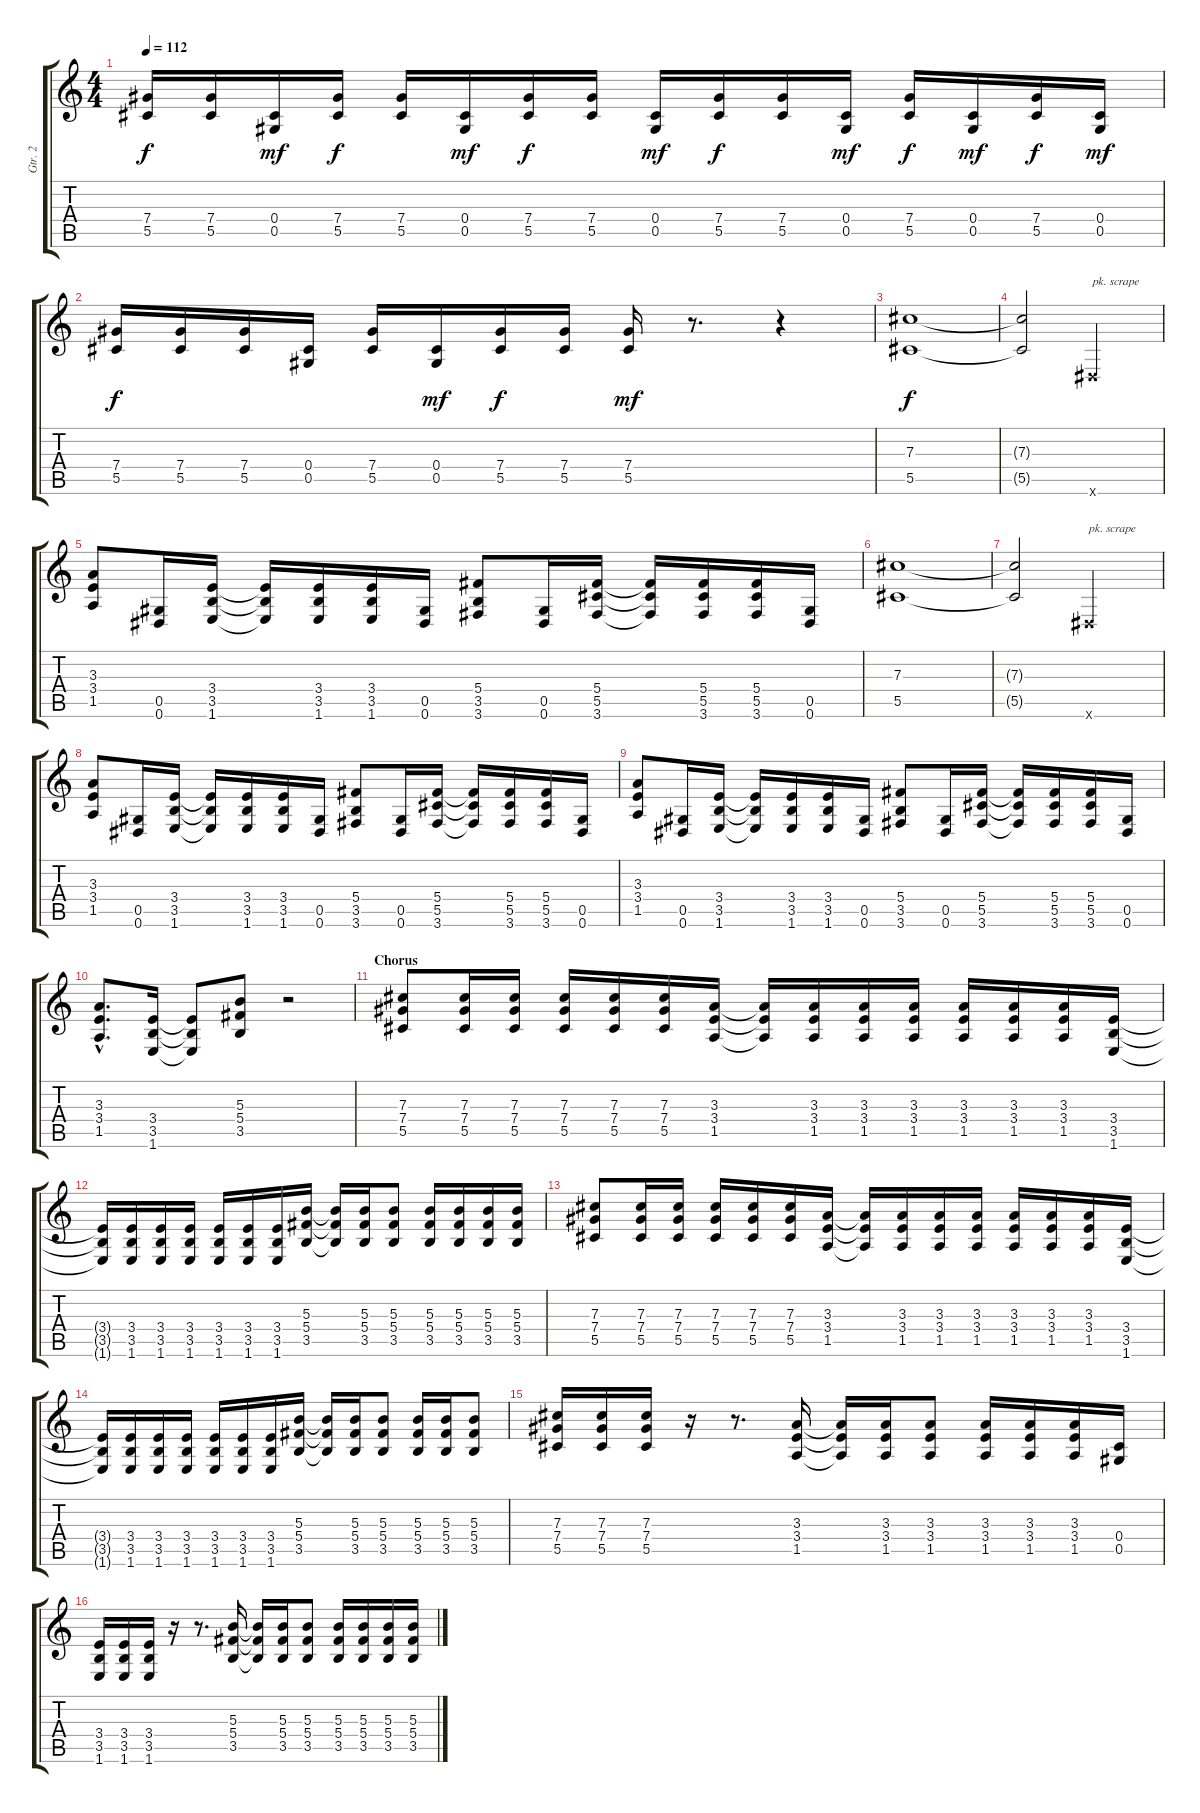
\track ("Gtr. 2" "Gtr. 2") {instrument overdrivenguitar}
\staff {score tabs}
\tuning (Eb4 Bb3 Gb3 Db3 Ab2 Eb2) {hide}
\ts (4 4)
\tempo 112
\clef g2
\ks c
(7.4 5.5).16{dy f} (7.4 5.5).16 (0.4 0.5).16{dy mf} (7.4 5.5).16{dy f} (7.4 5.5).16 (0.4 0.5).16{dy mf} (7.4 5.5).16{dy f} (7.4 5.5).16 (0.4 0.5).16{dy mf} (7.4 5.5).16{dy f} (7.4 5.5).16 (0.4 0.5).16{dy mf} (7.4 5.5).16{dy f} (0.4 0.5).16{dy mf} (7.4 5.5).16{dy f} (0.4 0.5).16{dy mf} |
(7.4 5.5).16{dy f} (7.4 5.5).16 (7.4 5.5).16 (0.4 0.5).16 (7.4 5.5).16 (0.4 0.5).16{dy mf} (7.4 5.5).16{dy f} (7.4 5.5).16 (7.4 5.5).16{dy mf} r.8{d} r.4 |
(7.3 5.5).1{dy f volume 4} |
(7.3{t} 5.5{t}).2 0.6{x}.2{txt "pk. scrape" volume 13} |
(3.3 3.4 1.5).8 (0.5 0.6).16 (3.4 3.5 1.6).16 (3.4{t} 3.5{t} 1.6{t}).16 (3.4 3.5 1.6).16 (3.4 3.5 1.6).16 (0.5 0.6).16 (5.4 3.5 3.6).8 (0.5 0.6).16 (5.4 5.5 3.6).16 (5.4{t} 5.5{t} 3.6{t}).16 (5.4 5.5 3.6).16 (5.4 5.5 3.6).16 (0.5 0.6).16 |
(7.3 5.5).1{volume 4} |
(7.3{t} 5.5{t}).2 0.6{x}.2{txt "pk. scrape" volume 13} |
(3.3 3.4 1.5).8 (0.5 0.6).16 (3.4 3.5 1.6).16 (3.4{t} 3.5{t} 1.6{t}).16 (3.4 3.5 1.6).16 (3.4 3.5 1.6).16 (0.5 0.6).16 (5.4 3.5 3.6).8 (0.5 0.6).16 (5.4 5.5 3.6).16 (5.4{t} 5.5{t} 3.6{t}).16 (5.4 5.5 3.6).16 (5.4 5.5 3.6).16 (0.5 0.6).16 |
(3.3 3.4 1.5).8 (0.5 0.6).16 (3.4 3.5 1.6).16 (3.4{t} 3.5{t} 1.6{t}).16 (3.4 3.5 1.6).16 (3.4 3.5 1.6).16 (0.5 0.6).16 (5.4 3.5 3.6).8 (0.5 0.6).16 (5.4 5.5 3.6).16 (5.4{t} 5.5{t} 3.6{t}).16 (5.4 5.5 3.6).16 (5.4 5.5 3.6).16 (0.5 0.6).16 |
(3.3{hac} 3.4{hac} 1.5{hac}).8{d} (3.4 3.5 1.6).16 (3.4{t} 3.5{t} 1.6{t}).8 (5.3 5.4 3.5).8 r.2 |
\section ("" "Chorus")
(7.3 7.4 5.5).8 (7.3 7.4 5.5).16 (7.3 7.4 5.5).16 (7.3 7.4 5.5).16 (7.3 7.4 5.5).16 (7.3 7.4 5.5).16 (3.3 3.4 1.5).16 (3.3{t} 3.4{t} 1.5{t}).16 (3.3 3.4 1.5).16 (3.3 3.4 1.5).16 (3.3 3.4 1.5).16 (3.3 3.4 1.5).16 (3.3 3.4 1.5).16 (3.3 3.4 1.5).16 (3.4 3.5 1.6).16 |
(3.4{t} 3.5{t} 1.6{t}).16 (3.4 3.5 1.6).16 (3.4 3.5 1.6).16 (3.4 3.5 1.6).16 (3.4 3.5 1.6).16 (3.4 3.5 1.6).16 (3.4 3.5 1.6).16 (5.3 5.4 3.5).16 (5.3{t} 5.4{t} 3.5{t}).16 (5.3 5.4 3.5).16 (5.3 5.4 3.5).8 (5.3 5.4 3.5).16 (5.3 5.4 3.5).16 (5.3 5.4 3.5).16 (5.3 5.4 3.5).16 |
(7.3 7.4 5.5).8 (7.3 7.4 5.5).16 (7.3 7.4 5.5).16 (7.3 7.4 5.5).16 (7.3 7.4 5.5).16 (7.3 7.4 5.5).16 (3.3 3.4 1.5).16 (3.3{t} 3.4{t} 1.5{t}).16 (3.3 3.4 1.5).16 (3.3 3.4 1.5).16 (3.3 3.4 1.5).16 (3.3 3.4 1.5).16 (3.3 3.4 1.5).16 (3.3 3.4 1.5).16 (3.4 3.5 1.6).16 |
(3.4{t} 3.5{t} 1.6{t}).16 (3.4 3.5 1.6).16 (3.4 3.5 1.6).16 (3.4 3.5 1.6).16 (3.4 3.5 1.6).16 (3.4 3.5 1.6).16 (3.4 3.5 1.6).16 (5.3 5.4 3.5).16 (5.3{t} 5.4{t} 3.5{t}).16 (5.3 5.4 3.5).16 (5.3 5.4 3.5).8 (5.3 5.4 3.5).16 (5.3 5.4 3.5).16 (5.3 5.4 3.5).8 |
(7.3 7.4 5.5).16 (7.3 7.4 5.5).16 (7.3 7.4 5.5).16 r.16 r.8{d} (3.3 3.4 1.5).16 (3.3{t} 3.4{t} 1.5{t}).16 (3.3 3.4 1.5).16 (3.3 3.4 1.5).8 (3.3 3.4 1.5).16 (3.3 3.4 1.5).16 (3.3 3.4 1.5).16 (0.4 0.5).16 |
(3.4 3.5 1.6).16 (3.4 3.5 1.6).16 (3.4 3.5 1.6).16 r.16 r.8{d} (5.3 5.4 3.5).16 (5.3{t} 5.4{t} 3.5{t}).16 (5.3 5.4 3.5).16 (5.3 5.4 3.5).8 (5.3 5.4 3.5).16 (5.3 5.4 3.5).16 (5.3 5.4 3.5).16 (5.3 5.4 3.5).16
